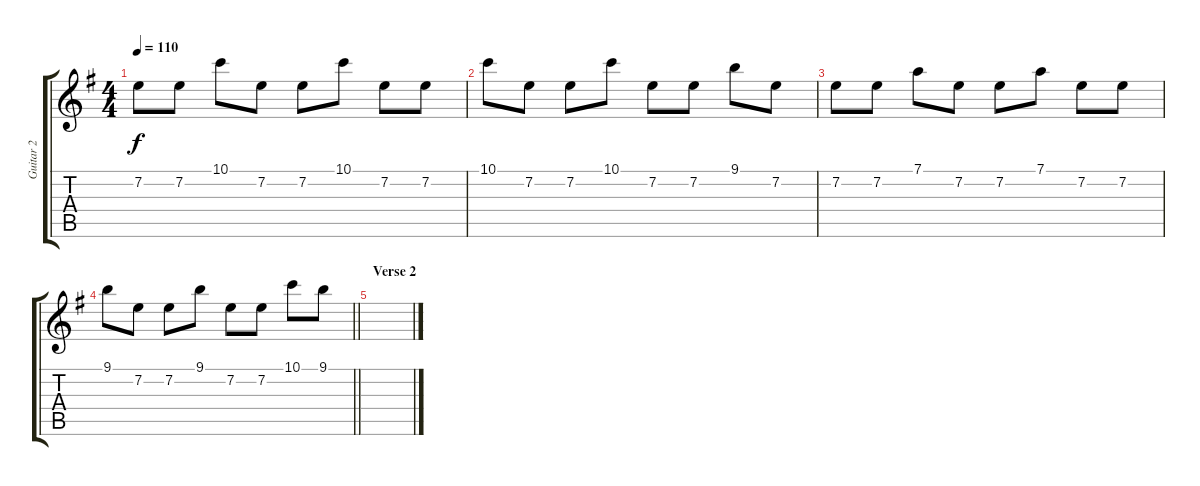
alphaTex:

\track ("Guitar 2" "Guitar 2") {instrument distortionguitar}
\staff {score tabs}
\tuning (D4 A3 F3 C3 G2 C2) {hide}
\ts (4 4)
\tempo 110
\clef g2
\ks g
7.2.8{dy f} 7.2.8 10.1.8 7.2.8 7.2.8 10.1.8 7.2.8 7.2.8 |
10.1.8 7.2.8 7.2.8 10.1.8 7.2.8 7.2.8 9.1.8 7.2.8 |
7.2.8 7.2.8 7.1.8 7.2.8 7.2.8 7.1.8 7.2.8 7.2.8 |
\barLineRight lightlight
9.1.8 7.2.8 7.2.8 9.1.8 7.2.8 7.2.8 10.1.8 9.1.8 |
\section ("" "Verse 2")
